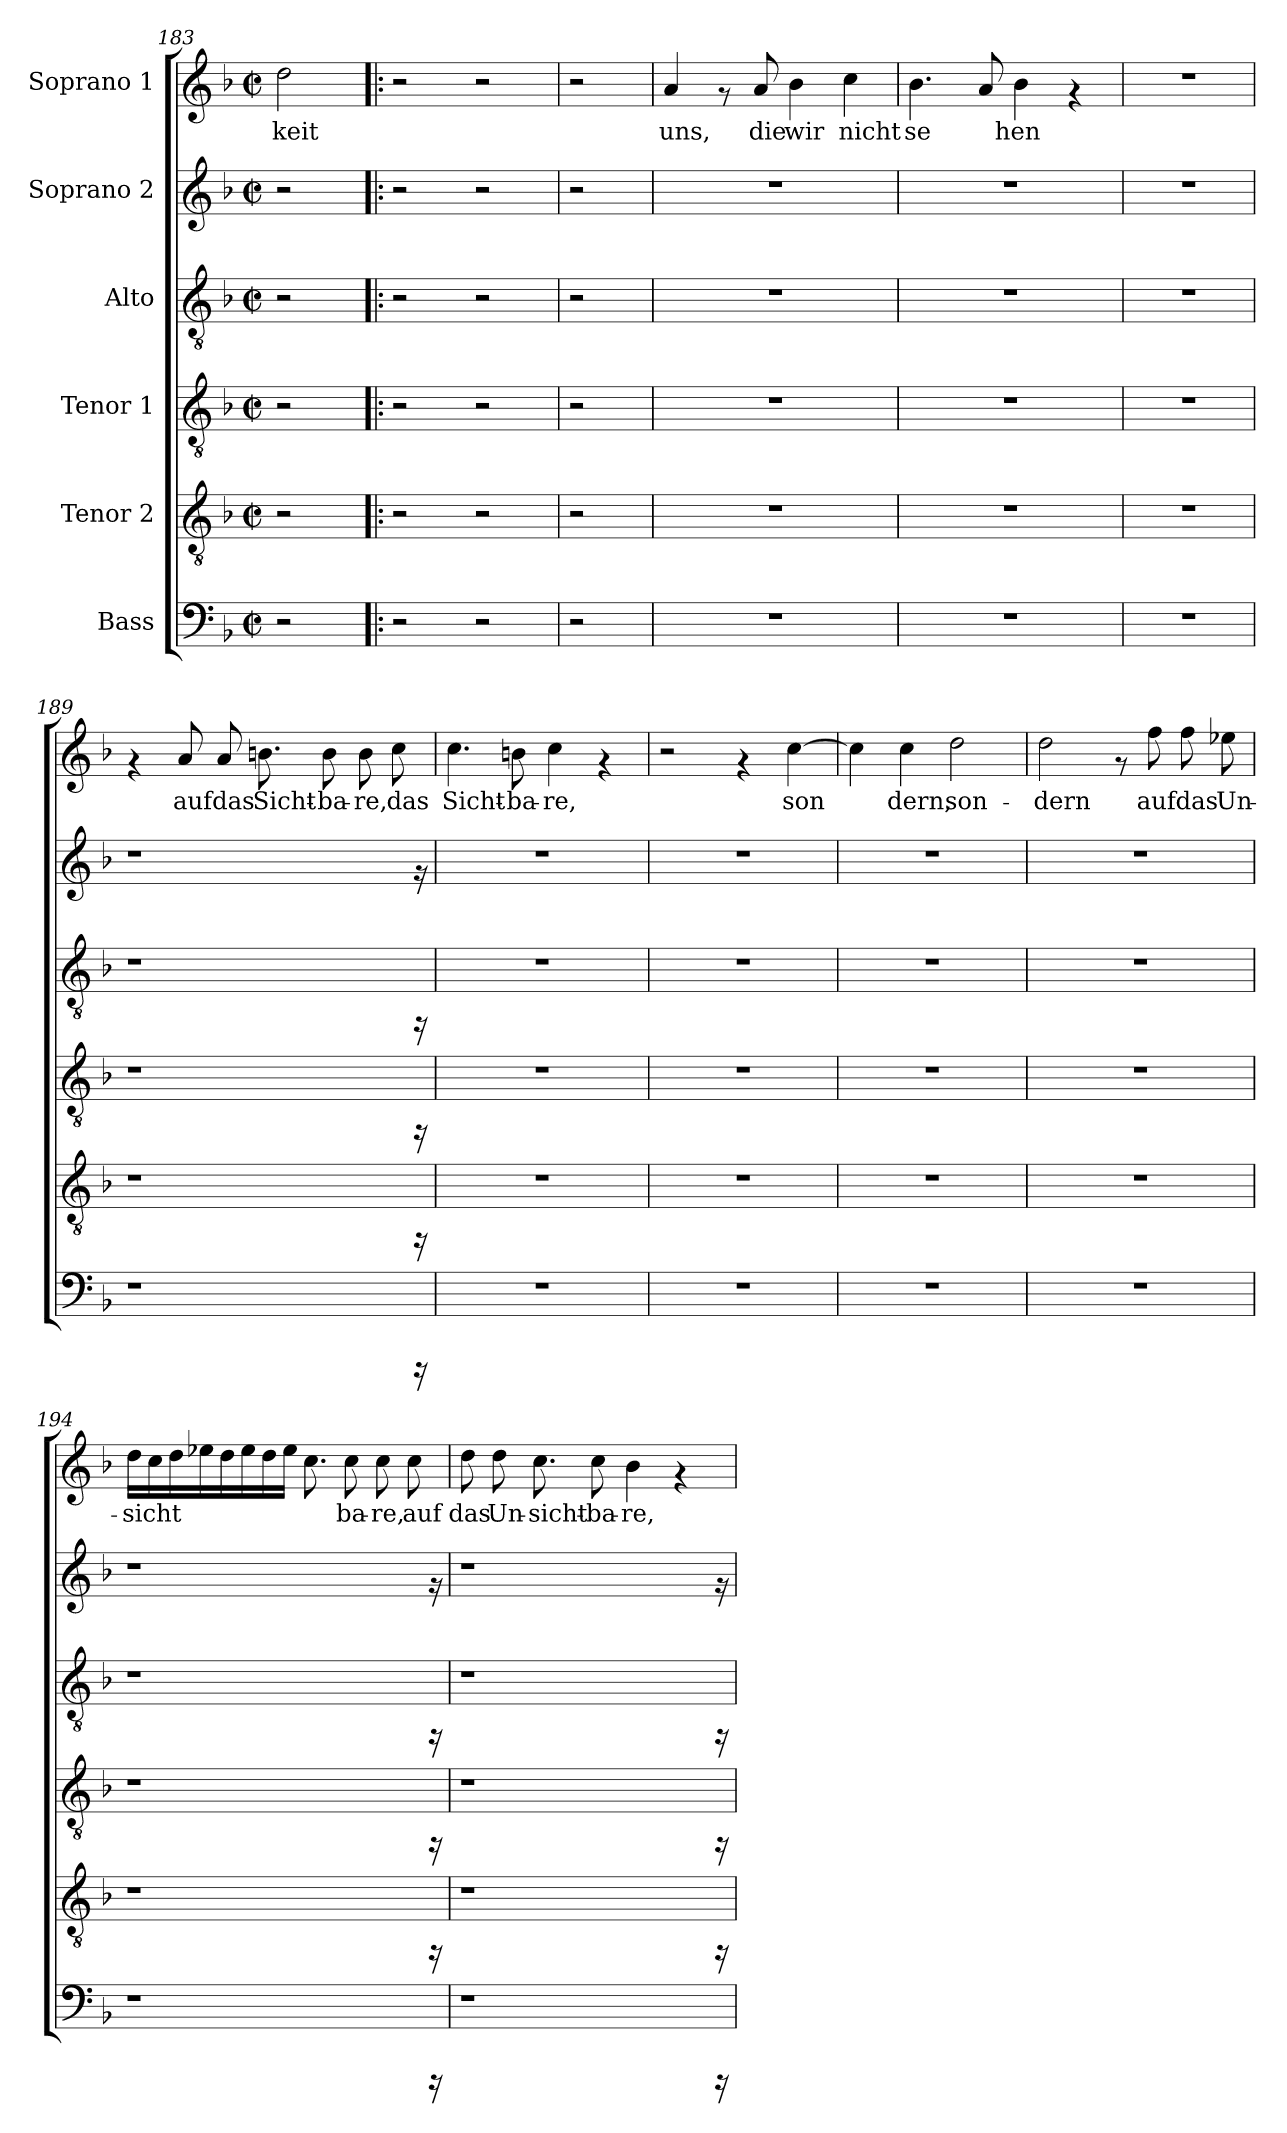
**kern	**kern	**kern	**kern	**kern	**kern	**text
*part6	*part5	*part4	*part3	*part2	*part1	*part1
*staff6	*staff5	*staff4	*staff3	*staff2	*staff1	*staff1
*I"Bass	*I"Tenor 2	*I"Tenor 1	*I"Alto	*I"Soprano 2	*I"Soprano 1	*
!!LO:LB:g=z
*clefF4	*clefGv2	*clefGv2	*clefGv2	*clefG2	*clefG2	*
*k[b-]	*k[b-]	*k[b-]	*k[b-]	*k[b-]	*k[b-]	*
*F:	*F:	*F:	*F:	*F:	*F:	*
*M2/2	*M2/2	*M2/2	*M2/2	*M2/2	*M2/2	*
*met(c|)	*met(c|)	*met(c|)	*met(c|)	*met(c|)	*met(c|)	*
=183	=183	=183	=183	=183	=183	=183
!	!	!	!	!	!	!LO:LY:b:cj
2r	2r	2r	2r	2r	2dd\	-keit
=184!|:	=184!|:	=184!|:	=184!|:	=184!|:	=184!|:	=184!|:
2r	2r	2r	2r	2r	2r	.
2r	2r	2r	2r	2r	2r	.
=185	=185	=185	=185	=185	=185	=185
2r	2r	2r	2r	2r	2r	.
=186	=186	=186	=186	=186	=186	=186
!	!	!	!	!	!	!LO:LY:b:cj
1r	1r	1r	1r	1r	4a/	uns,
.	.	.	.	.	8rf	.
!	!	!	!	!	!	!LO:LY:b:cj
.	.	.	.	.	8a/	die
!	!	!	!	!	!	!LO:LY:b:cj
.	.	.	.	.	4b-\	wir
!	!	!	!	!	!	!LO:LY:b:cj
.	.	.	.	.	4cc\	nicht
=187	=187	=187	=187	=187	=187	=187
!	!	!	!	!	!	!LO:LY:b:cj
1r	1r	1r	1r	1r	4.b-\	se-
!	!	!	!	!	!	!LO:LY:b:cj
.	.	.	.	.	8a/	--
!	!	!	!	!	!	!LO:LY:b:cj
.	.	.	.	.	4b-\	-hen
.	.	.	.	.	4rf	.
=188	=188	=188	=188	=188	=188	=188
1r	1r	1r	1r	1r	1r	.
!!LO:PB:g=z
=189	=189	=189	=189	=189	=189	=189
1r	1r	1r	1r	1r	4rf	.
!	!	!	!	!	!	!LO:LY:b:cj
.	.	.	.	.	8a/	auf
!	!	!	!	!	!	!LO:LY:b:cj
.	.	.	.	.	8a/	das
!	!	!	!	!	!	!LO:LY:b:cj
.	.	.	.	.	8.bn\	Sicht-
!	!	!	!	!	!	!LO:LY:b:cj
.	.	.	.	.	8b\	-ba-
!	!	!	!	!	!	!LO:LY:b:cj
.	.	.	.	.	8b\	-re,
!	!	!	!	!	!	!LO:LY:b:cj
.	.	.	.	.	8cc\	das
16rCCC	16rFF	16rFF	16rFF	16rf	.	.
=190	=190	=190	=190	=190	=190	=190
!	!	!	!	!	!	!LO:LY:b:cj
1r	1r	1r	1r	1r	4.cc\	Sicht-
!	!	!	!	!	!	!LO:LY:b:cj
.	.	.	.	.	8bn\	-ba-
!	!	!	!	!	!	!LO:LY:b:cj
.	.	.	.	.	4cc\	-re,
.	.	.	.	.	4rf	.
=191	=191	=191	=191	=191	=191	=191
1r	1r	1r	1r	1r	2r	.
.	.	.	.	.	4rf	.
!	!	!	!	!	!	!LO:LY:b:cj
.	.	.	.	.	[>4cc\	son-
=192	=192	=192	=192	=192	=192	=192
!	!	!	!	!	!	!LO:LY:b:cj
1r	1r	1r	1r	1r	4cc\]	--
!	!	!	!	!	!	!LO:LY:b:cj
.	.	.	.	.	4cc\	-dern,
!	!	!	!	!	!	!LO:LY:b:cj
.	.	.	.	.	2dd\	son-
=193	=193	=193	=193	=193	=193	=193
!	!	!	!	!	!	!LO:LY:b:cj
1r	1r	1r	1r	1r	2dd\	-dern
.	.	.	.	.	8rf	.
!	!	!	!	!	!	!LO:LY:b:cj
.	.	.	.	.	8ff\	auf
!	!	!	!	!	!	!LO:LY:b:cj
.	.	.	.	.	8ff\	das
!	!	!	!	!	!	!LO:LY:b:cj
.	.	.	.	.	8ee-X\	Un-
!!LO:LB:g=z
=194	=194	=194	=194	=194	=194	=194
!	!	!	!	!	!	!LO:LY:b:cj
1r	1r	1r	1r	1r	16dd\L	-sicht-
!	!	!	!	!	!	!LO:LY:b:cj
.	.	.	.	.	16cc\	--
!	!	!	!	!	!	!LO:LY:b:cj
.	.	.	.	.	16dd\	--
!	!	!	!	!	!	!LO:LY:b:cj
.	.	.	.	.	16ee-X\	--
!	!	!	!	!	!	!LO:LY:b:cj
.	.	.	.	.	16dd\	--
!	!	!	!	!	!	!LO:LY:b:cj
.	.	.	.	.	16ee-\	--
!	!	!	!	!	!	!LO:LY:b:cj
.	.	.	.	.	16dd\	--
!	!	!	!	!	!	!LO:LY:b:cj
.	.	.	.	.	16ee-\J	--
!	!	!	!	!	!	!LO:LY:b:cj
.	.	.	.	.	8.cc\	--
!	!	!	!	!	!	!LO:LY:b:cj
.	.	.	.	.	8cc\	-ba-
!	!	!	!	!	!	!LO:LY:b:cj
.	.	.	.	.	8cc\	-re,
!	!	!	!	!	!	!LO:LY:b:cj
.	.	.	.	.	8cc\	auf
16rCCC	16rFF	16rFF	16rFF	16rf	.	.
=195	=195	=195	=195	=195	=195	=195
!	!	!	!	!	!	!LO:LY:b:cj
1r	1r	1r	1r	1r	8dd\	das
!	!	!	!	!	!	!LO:LY:b:cj
.	.	.	.	.	8dd\	Un-
!	!	!	!	!	!	!LO:LY:b:cj
.	.	.	.	.	8.cc\	-sicht-
!	!	!	!	!	!	!LO:LY:b:cj
.	.	.	.	.	8cc\	-ba-
!	!	!	!	!	!	!LO:LY:b:cj
.	.	.	.	.	4b-\	-re,
.	.	.	.	.	4rf	.
16rCCC	16rFF	16rFF	16rFF	16rf	.	.
=	=	=	=	=	=	=
*-	*-	*-	*-	*-	*-	*-
